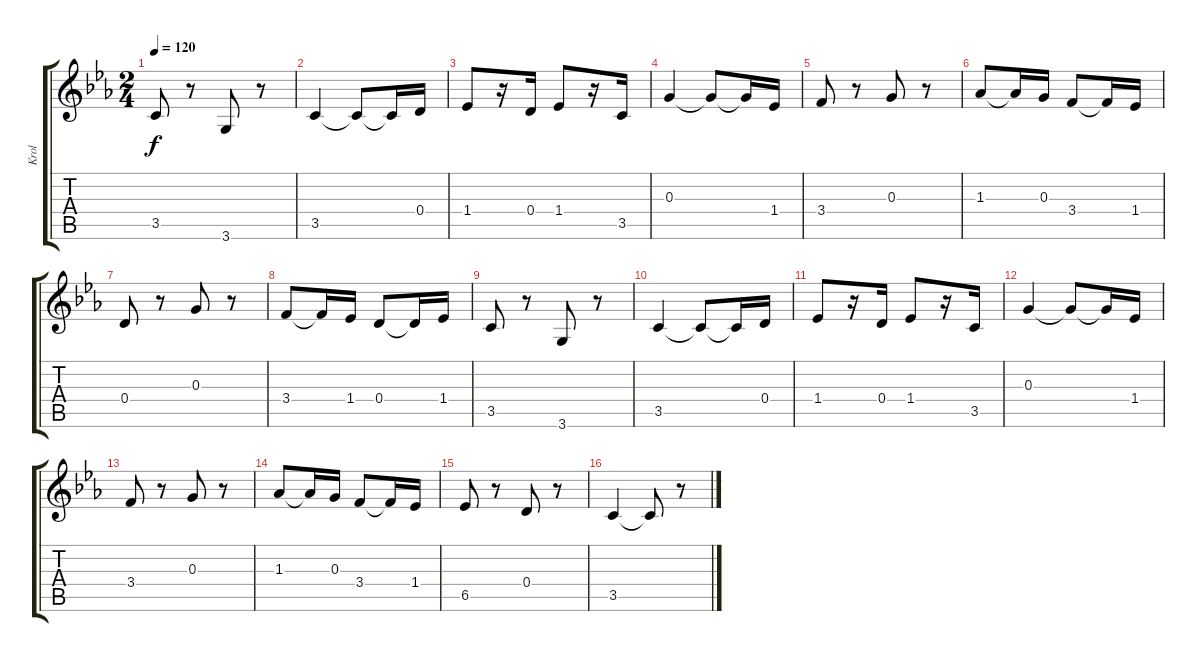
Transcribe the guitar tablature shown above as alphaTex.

\track ("Krol" "Krol") {instrument acousticguitarsteel}
\staff {score tabs}
\tuning (E4 B3 G3 D3 A2 E2) {hide}
\ts (2 4)
\tempo 120
\clef g2
\ks cminor
3.5.8{dy f} r.8 3.6.8 r.8 |
3.5.4 3.5{t}.8 3.5{t}.16 0.4.16 |
1.4.8 r.16 0.4.16 1.4.8 r.16 3.5.16 |
0.3.4 0.3{t}.8 0.3{t}.16 1.4.16 |
3.4.8 r.8 0.3.8 r.8 |
1.3.8 1.3{t}.16 0.3.16 3.4.8 3.4{t}.16 1.4.16 |
0.4.8 r.8 0.3.8 r.8 |
3.4.8 3.4{t}.16 1.4.16 0.4.8 0.4{t}.16 1.4.16 |
3.5.8 r.8 3.6.8 r.8 |
3.5.4 3.5{t}.8 3.5{t}.16 0.4.16 |
1.4.8 r.16 0.4.16 1.4.8 r.16 3.5.16 |
0.3.4 0.3{t}.8 0.3{t}.16 1.4.16 |
3.4.8 r.8 0.3.8 r.8 |
1.3.8 1.3{t}.16 0.3.16 3.4.8 3.4{t}.16 1.4.16 |
6.5.8 r.8 0.4.8 r.8 |
3.5.4 3.5{t}.8 r.8
